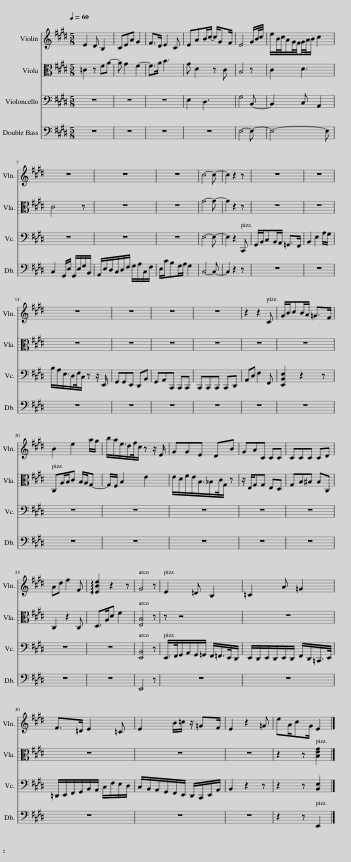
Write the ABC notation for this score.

X:1
%%score 1 2 3 4
L:1/8
Q:1/4=60
M:5/8
I:linebreak $
K:E
V:1 treble
V:2 alto
V:3 bass
V:4 bass transpose=-12
V:1
 E2 D B,2 | CEA G2 | F>D E2 C | EAB/c/- c/GF/ | E4 G/B/4c/4 | %5
 e/B/4c/4A/G/4F/4G/4A/4B/ c2 |$ z5 | z5 | z5 | c4- c- | %10
 c2 z2 z | z5 | z5 |$ z5 | z5 | %15
 z5 | z5 | z2 z2 C | G/B/cB/A/ =G>F |$ B2 e2 a/g/ | %20
 b/a/e3/4d/f/4c/ z z/ E/ | GGE DB | GAC CC | CCC CD |$ Ad f2 F | %25
 !arpeggio![EBe]2 z2 z | G4 z | E2 =D B,2 | =C2 A =G2 |$ F>=D E2 =C | %30
 E2 B/=c/ z/ =GF/ | E2 z2 =G | eA/cG/ E2 |] %33
V:2
 =C2 z FA- | A G2 F2- | F>A B3 | G D2 z C | B,4 z | %5
 C2 D3 |$ C4 z | z5 | z5 | G4- G- | %10
 G2 z2 z | z5 | z5 |$ z5 | z5 | %15
 z5 | z5 | z5 | z5 |$ C,A,/B,/C B,/A,/G,- | %20
 G,/F,/ B,2 E2 | E/D/F/E/B,3/4_B,/C/4G,/ z | z/ E,/G,G, E,D, | G,B,^B, B,C, |$ C,2 z2 C, | %25
 D,>A,D F2 | [E,B,]4 z | z z4 | z5 |$ z5 | %30
 z5 | z5 | z2 z [B,EG]2 |] %33
V:3
 z5 | z5 | z5 | E,2 D,3 | G,4 B,,- | %5
 B,,2 C, A,,2 |$ z5 | z5 | z5 | E,4- E,- | %10
 E,2 z2 C,, | G,,/B,,/C,B,,/A,,/ =G,,>F,, | B,,2 E,2 A,/G,/ |$ B,/A,/E,3/4D,/F,/4C,/ z z/ E,,/ | G,,G,,E,, D,,B,, | %15
 G,,A,,C,, C,,C,, | C,,C,,C,, C,,D,, | A,,D, F,2 F,, | [E,,B,,E,]2 z2 z |$ z5 | %20
 z5 | z5 | z5 | z5 |$ z5 | %25
 z5 | [E,,B,,]4 z | E,,/>F,,/G,,/A,,/G,,/=G,,/ F,,/=F,,/>E,,/D,,/ | E,,/D,,/E,,/D,,/E,,/D,,/ F,,/D,,/=C,,/>E,,/ |$ =D,,/E,,/F,,/G,,/B,,/A,,/ C,/F,/E,/D,/ | %30
 C,/B,,/A,,/G,,/F,,/E,,/ D,,/C,,/E,,/A,,/ | B,,2 z2 z | z2 z [B,,E,]2 |] %33
V:4
 z5 | z5 | z5 | z5 | E,4- E,- | %5
 E,4- E, |$ C,2 G,,/E,/ G,,/E,/G,/B,,/ | A,,/E,/D,/C,/D,/F,/ G,/A,/C,/F,/ | E,/C/B,G,/A,/ G,2 | C,4- C,- | %10
 C,2 z2 z | z5 | z5 |$ z5 | z5 | %15
 z5 | z5 | z5 | z5 |$ z5 | %20
 z5 | z5 | z5 | z5 |$ z5 | %25
 z5 | E,,4 z | z5 | z5 |$ z5 | %30
 z5 | z5 | z2 z E,,2 |] %33
